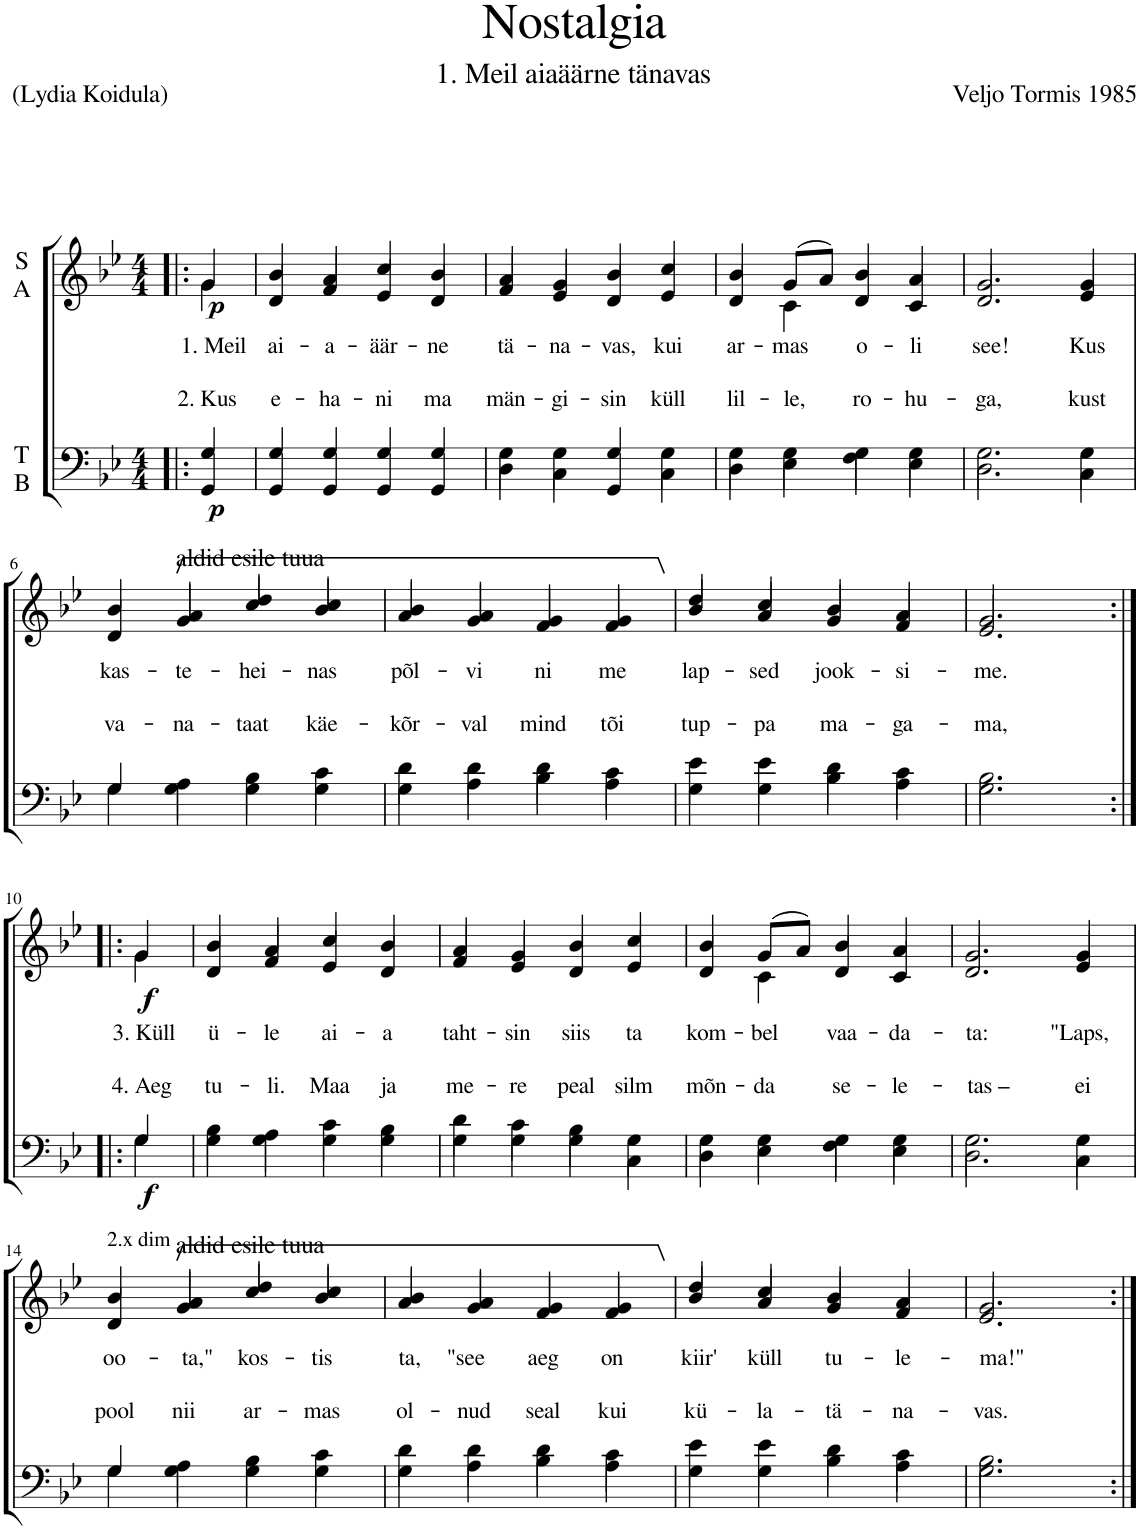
**kern	**dynam	**kern	**text	**text	**dynam
*part2	*part2	*part1	*part1	*part1	*part1
*staff2	*staff2	*staff1	*staff1	*staff1	*staff1
*I"T B	*	*I"S A	*	*	*
*clefF4	*	*clefG2	*	*	*
*k[b-e-]	*	*k[b-e-]	*	*	*
*M4/4	*	*M4/4	*	*	*
=1!|:	=1!|:	=1!|:	=1!|:	=1!|:	=1!|:
*^	*	*	*	*	*
!	!	!LO:DY:b	!	!LO:LY:b	!LO:LY:b	!LO:DY:b
*	*	*	*^	*	*	*
4G/	4GG/	p	4g/	4g\	1. Meil	2. Kus	p
=2	=2	=2	=2	=2	=2	=2	=2
!	!	!	!	!	!LO:LY:b	!LO:LY:b	!
4G/	4GG/	.	4b-/	4d/	ai-	e-	.
!	!	!	!	!	!LO:LY:b	!LO:LY:b	!
4G/	4GG/	.	4a/	4f/	-a-	-ha-	.
!	!	!	!	!	!LO:LY:b	!LO:LY:b	!
4G/	4GG/	.	4cc/	4e-/	-äär-	-ni	.
!	!	!	!	!	!LO:LY:b	!LO:LY:b	!
4G/	4GG/	.	4b-/	4d/	-ne	ma	.
=3	=3	=3	=3	=3	=3	=3	=3
!	!	!	!	!	!LO:LY:b	!LO:LY:b	!
4G\	4D\	.	4a/	4f/	tä-	män-	.
!	!	!	!	!	!LO:LY:b	!LO:LY:b	!
4G\	4C\	.	4g/	4e-/	-na-	-gi-	.
!	!	!	!	!	!LO:LY:b	!LO:LY:b	!
4G/	4GG/	.	4b-/	4d/	-vas,	-sin	.
!	!	!	!	!	!LO:LY:b	!LO:LY:b	!
4G\	4C\	.	4cc/	4e-/	kui	küll	.
=4	=4	=4	=4	=4	=4	=4	=4
!	!	!	!	!	!LO:LY:b	!LO:LY:b	!
4G\	4D\	.	4b-/	4d/	ar-	lil-	.
!	!	!	!	!	!LO:LY:b	!LO:LY:b	!
4G\	4E-\	.	(8g/L	4c\	-mas	-le,	.
.	.	.	8a/J)	.	.	.	.
!	!	!	!	!	!LO:LY:b	!LO:LY:b	!
4G\	4F\	.	4b-/	4d/	o-	ro-	.
!	!	!	!	!	!LO:LY:b	!LO:LY:b	!
4G\	4E-\	.	4a/	4c/	-li	-hu-	.
=5	=5	=5	=5	=5	=5	=5	=5
!	!	!	!	!	!LO:LY:b	!LO:LY:b	!
2.G\	2.D\	.	2.g/	2.d/	see!	-ga,	.
!	!	!	!	!	!LO:LY:b	!LO:LY:b	!
4G\	4C\	.	4g/	4e-/	Kus	kust	.
!!LO:LB:g=z	!!
=6	=6	=6	=6	=6	=6	=6	=6
!	!	!	!	!	!LO:LY:b	!LO:LY:b	!
4G/	4G\	.	4b-/	4d/	kas-	va-	.
!	!	!	!LO:TX:a:t=aldid esile tuua	!	!	!	!
!	!	!	!	!	!LO:LY:b	!LO:LY:b	!
4A\	4G\	.	4a/	4g/	-te-	-na-	.
!	!	!	!	!	!LO:LY:b	!LO:LY:b	!
4B-\	4G\	.	4dd/	4cc/	-hei-	-taat	.
!	!	!	!	!	!LO:LY:b	!LO:LY:b	!
4c\	4G\	.	4cc/	4b-/	-nas	käe-	.
=7	=7	=7	=7	=7	=7	=7	=7
!	!	!	!	!	!LO:LY:b	!LO:LY:b	!
4d\	4G\	.	4b-/	4a/	põl-	-kõr-	.
!	!	!	!	!	!LO:LY:b	!LO:LY:b	!
4d\	4A\	.	4a/	4g/	-vi	-val	.
!	!	!	!	!	!LO:LY:b	!LO:LY:b	!
4d\	4B-\	.	4g/	4f/	ni	mind	.
!	!	!	!	!	!LO:LY:b	!LO:LY:b	!
4c\	4A\	.	4g/	4f/	me	tõi	.
=8	=8	=8	=8	=8	=8	=8	=8
!	!	!	!	!	!LO:LY:b	!LO:LY:b	!
4e-\	4G\	.	4dd/	4b-/	lap-	tup-	.
!	!	!	!	!	!LO:LY:b	!LO:LY:b	!
4e-\	4G\	.	4cc/	4a/	-sed	-pa	.
!	!	!	!	!	!LO:LY:b	!LO:LY:b	!
4d\	4B-\	.	4b-/	4g/	jook-	ma-	.
!	!	!	!	!	!LO:LY:b	!LO:LY:b	!
4c\	4A\	.	4a/	4f/	-si-	-ga-	.
=9	=9	=9	=9	=9	=9	=9	=9
!	!	!	!	!	!LO:LY:b	!LO:LY:b	!
2.B-\	2.G\	.	2.g/	2.e-/	-me.	-ma,	.
!!LO:LB:g=z	!!
=10:|!|:	=10:|!|:	=10:|!|:	=10:|!|:	=10:|!|:	=10:|!|:	=10:|!|:	=10:|!|:
!	!	!LO:DY:b	!	!	!LO:LY:b	!LO:LY:b	!LO:DY:b
4G/	4G\	f	4g/	4g\	3. Küll	4. Aeg	f
=11	=11	=11	=11	=11	=11	=11	=11
!	!	!	!	!	!LO:LY:b	!LO:LY:b	!
4B-\	4G\	.	4b-/	4d/	ü-	tu-	.
!	!	!	!	!	!LO:LY:b	!LO:LY:b	!
4A\	4G\	.	4a/	4f/	-le	-li.	.
!	!	!	!	!	!LO:LY:b	!LO:LY:b	!
4c\	4G\	.	4cc/	4e-/	ai-	Maa	.
!	!	!	!	!	!LO:LY:b	!LO:LY:b	!
4B-\	4G\	.	4b-/	4d/	-a	ja	.
=12	=12	=12	=12	=12	=12	=12	=12
!	!	!	!	!	!LO:LY:b	!LO:LY:b	!
4d\	4G\	.	4a/	4f/	taht-	me-	.
!	!	!	!	!	!LO:LY:b	!LO:LY:b	!
4c\	4G\	.	4g/	4e-/	-sin	-re	.
!	!	!	!	!	!LO:LY:b	!LO:LY:b	!
4B-\	4G\	.	4b-/	4d/	siis	peal	.
!	!	!	!	!	!LO:LY:b	!LO:LY:b	!
4G\	4C\	.	4cc/	4e-/	ta	silm	.
=13	=13	=13	=13	=13	=13	=13	=13
!	!	!	!	!	!LO:LY:b	!LO:LY:b	!
4G\	4D\	.	4b-/	4d/	kom-	mõn-	.
!	!	!	!	!	!LO:LY:b	!LO:LY:b	!
4G\	4E-\	.	(8g/L	4c\	-bel	-da	.
.	.	.	8a/J)	.	.	.	.
!	!	!	!	!	!LO:LY:b	!LO:LY:b	!
4G\	4F\	.	4b-/	4d/	vaa-	se-	.
!	!	!	!	!	!LO:LY:b	!LO:LY:b	!
4G\	4E-\	.	4a/	4c/	-da-	-le-	.
=14	=14	=14	=14	=14	=14	=14	=14
!	!	!	!	!	!LO:LY:b	!LO:LY:b	!
2.G\	2.D\	.	2.g/	2.d/	-ta:	-tas –	.
!	!	!	!	!	!LO:LY:b	!LO:LY:b	!
4G\	4C\	.	4g/	4e-/	"Laps,	ei	.
!!LO:LB:g=z	!!
=14	=14	=14	=14	=14	=14	=14	=14
!	!	!	!LO:TX:a:t=2.x dim	!	!	!	!
!	!	!	!	!	!LO:LY:b	!LO:LY:b	!
4G/	4G\	.	4b-/	4d/	oo-	pool	.
!	!	!	!LO:TX:a:t=aldid esile tuua	!	!	!	!
!	!	!	!	!	!LO:LY:b	!LO:LY:b	!
4A\	4G\	.	4a/	4g/	-ta,"	nii	.
!	!	!	!	!	!LO:LY:b	!LO:LY:b	!
4B-\	4G\	.	4dd/	4cc/	kos-	ar-	.
!	!	!	!	!	!LO:LY:b	!LO:LY:b	!
4c\	4G\	.	4cc/	4b-/	-tis	-mas	.
=15	=15	=15	=15	=15	=15	=15	=15
!	!	!	!	!	!LO:LY:b	!LO:LY:b	!
4d\	4G\	.	4b-/	4a/	ta,	ol-	.
!	!	!	!	!	!LO:LY:b	!LO:LY:b	!
4d\	4A\	.	4a/	4g/	"see	-nud	.
!	!	!	!	!	!LO:LY:b	!LO:LY:b	!
4d\	4B-\	.	4g/	4f/	aeg	seal	.
!	!	!	!	!	!LO:LY:b	!LO:LY:b	!
4c\	4A\	.	4g/	4f/	on	kui	.
=16	=16	=16	=16	=16	=16	=16	=16
!	!	!	!	!	!LO:LY:b	!LO:LY:b	!
4e-\	4G\	.	4dd/	4b-/	kiir'	kü-	.
!	!	!	!	!	!LO:LY:b	!LO:LY:b	!
4e-\	4G\	.	4cc/	4a/	küll	-la-	.
!	!	!	!	!	!LO:LY:b	!LO:LY:b	!
4d\	4B-\	.	4b-/	4g/	tu-	-tä-	.
!	!	!	!	!	!LO:LY:b	!LO:LY:b	!
4c\	4A\	.	4a/	4f/	-le-	-na-	.
=17	=17	=17	=17	=17	=17	=17	=17
!	!	!	!	!	!LO:LY:b	!LO:LY:b	!
2.B-\	2.G\	.	2.g/	2.e-/	-ma!"	-vas.	.
*v	*v	*	*	*	*	*	*
*	*	*v	*v	*	*	*
=:|!	=:|!	=:|!	=:|!	=:|!	=:|!
*-	*-	*-	*-	*-	*-
